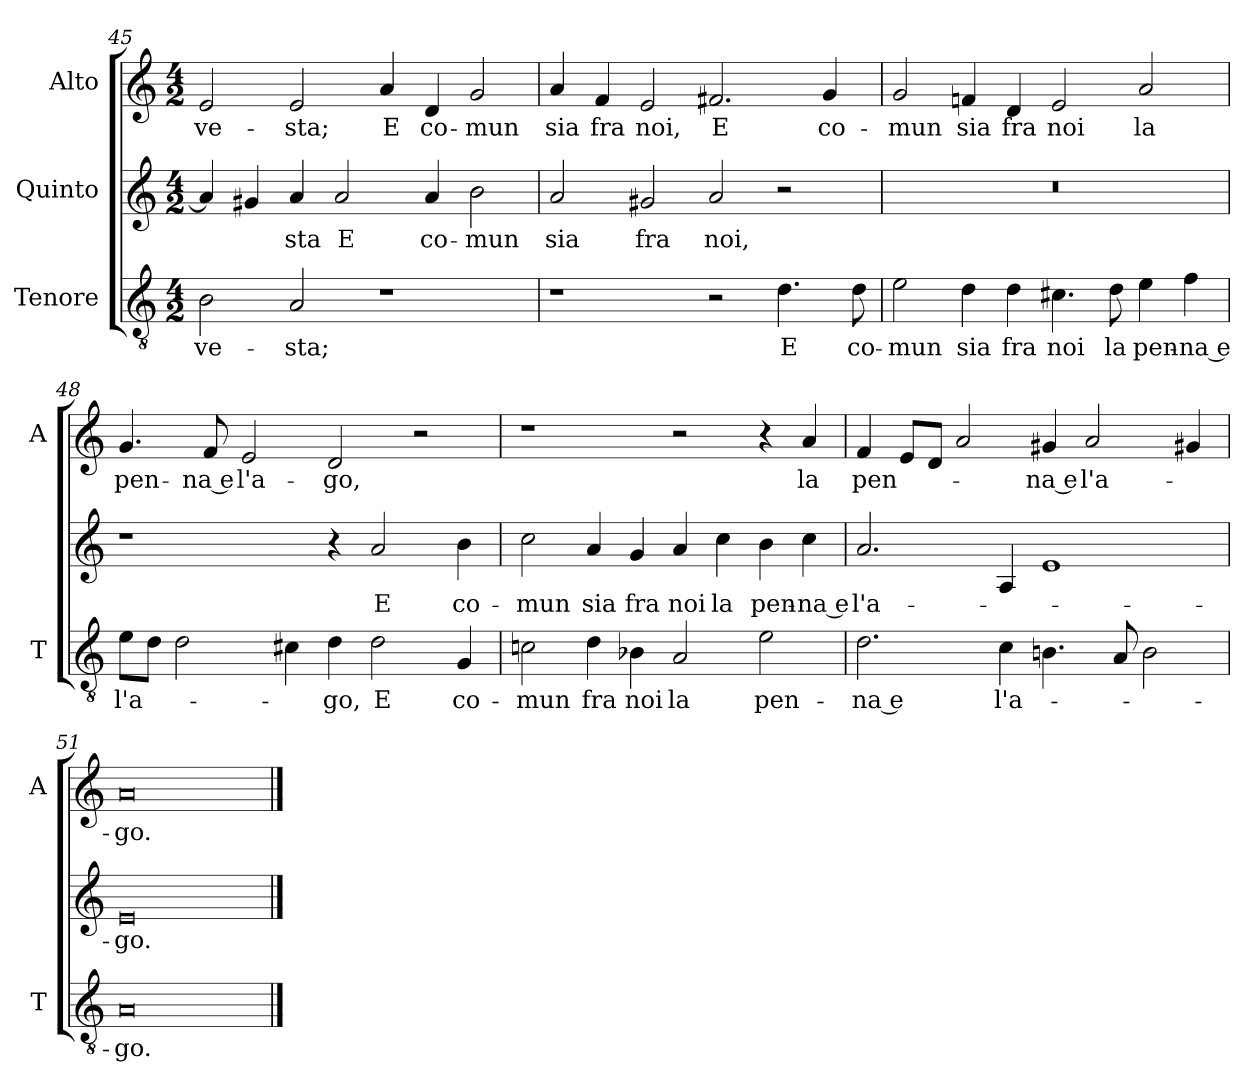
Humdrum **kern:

**kern	**text	**kern	**text	**kern	**text
*part3	*part3	*part2	*part2	*part1	*part1
*staff3	*staff3	*staff2	*staff2	*staff1	*staff1
*I"Tenore	*	*I"Quinto	*	*I"Alto	*
*I'T	*	*	*	*I'A	*
*clefGv2	*	*clefG2	*	*clefG2	*
*k[]	*	*k[]	*	*k[]	*
*C:	*	*C:	*	*C:	*
*M4/2	*	*M4/2	*	*M4/2	*
=45	=45	=45	=45	=45	=45
2B	ve-	4a]	.	2e	ve-
.	.	4g#X	.	.	.
2A	-sta;	4a	-sta	2e	-sta;
.	.	2a	E	.	.
1r	.	.	.	4a	E
.	.	4a	co-	4d	co-
.	.	2b	-mun	2g	-mun
=46	=46	=46	=46	=46	=46
1r	.	2a	sia	4a	sia
.	.	.	.	4f	fra
.	.	2g#X	fra	2e	noi,
2r	.	2a	noi,	2.f#X	E
4.d	E	2r	.	.	.
.	.	.	.	4g	co-
8d	co-	.	.	.	.
=47	=47	=47	=47	=47	=47
2e	-mun	0r	.	2g	-mun
4d	sia	.	.	4fn	sia
4d	fra	.	.	4d	fra
4.c#X	noi	.	.	2e	noi
8d	la	.	.	.	.
4e	pen-	.	.	2a	la
4f	-na e	.	.	.	.
=48	=48	=48	=48	=48	=48
8eL	l'a-	1r	.	4.g	pen-
8dJ	.	.	.	.	.
2d	.	.	.	.	.
.	.	.	.	8f	-na e
.	.	.	.	2e	l'a-
4c#X	.	.	.	.	.
4d	-go,	4r	.	2d	-go,
2d	E	2a	E	.	.
.	.	.	.	2r	.
4G	co-	4b	co-	.	.
=49	=49	=49	=49	=49	=49
2cn	-mun	2cc	-mun	1r	.
4d	fra	4a	sia	.	.
4B-X	noi	4g	fra	.	.
2A	la	4a	noi	2r	.
.	.	4cc	la	.	.
2e	pen-	4b	pen-	4r	.
.	.	4cc	-na e	4a	la
=50	=50	=50	=50	=50	=50
2.d	-na e	2.a	l'a-	4f	pen-
.	.	.	.	8eL	.
.	.	.	.	8dJ	.
.	.	.	.	2a	.
4c	l'a-	4A	.	.	.
4.Bn	.	1e	.	4g#X	-na e
.	.	.	.	2a	l'a-
8A	.	.	.	.	.
2B	.	.	.	.	.
.	.	.	.	4g#X	.
=51	=51	=51	=51	=51	=51
0A	-go.	0e	-go.	0a	-go.
==	==	==	==	==	==
*-	*-	*-	*-	*-	*-
